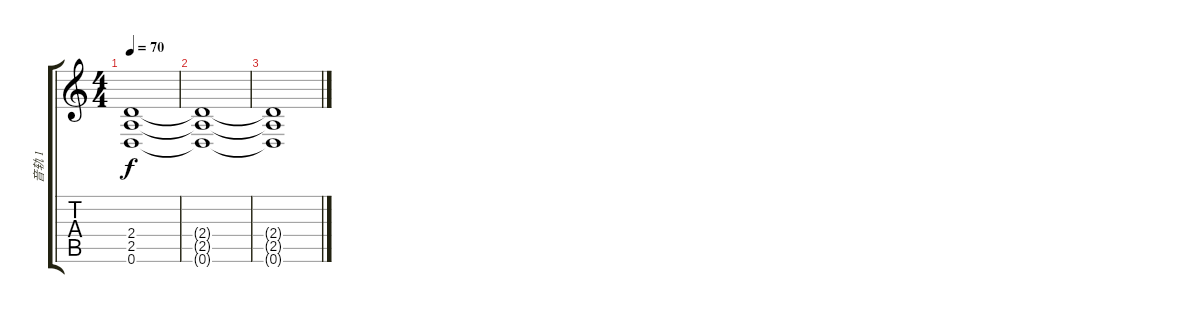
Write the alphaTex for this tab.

\track ("音轨 1" "音轨 1") {instrument distortionguitar}
\staff {score tabs}
\tuning (D4 A3 F3 C3 G2 D2) {hide}
\ts (4 4)
\tempo 70
\clef g2
\ks c
(2.4{t} 2.5{t} 0.6{t}).1{dy f volume 0} |
(2.4{t} 2.5{t} 0.6{t}).1 |
(2.4{t} 2.5{t} 0.6{t}).1
